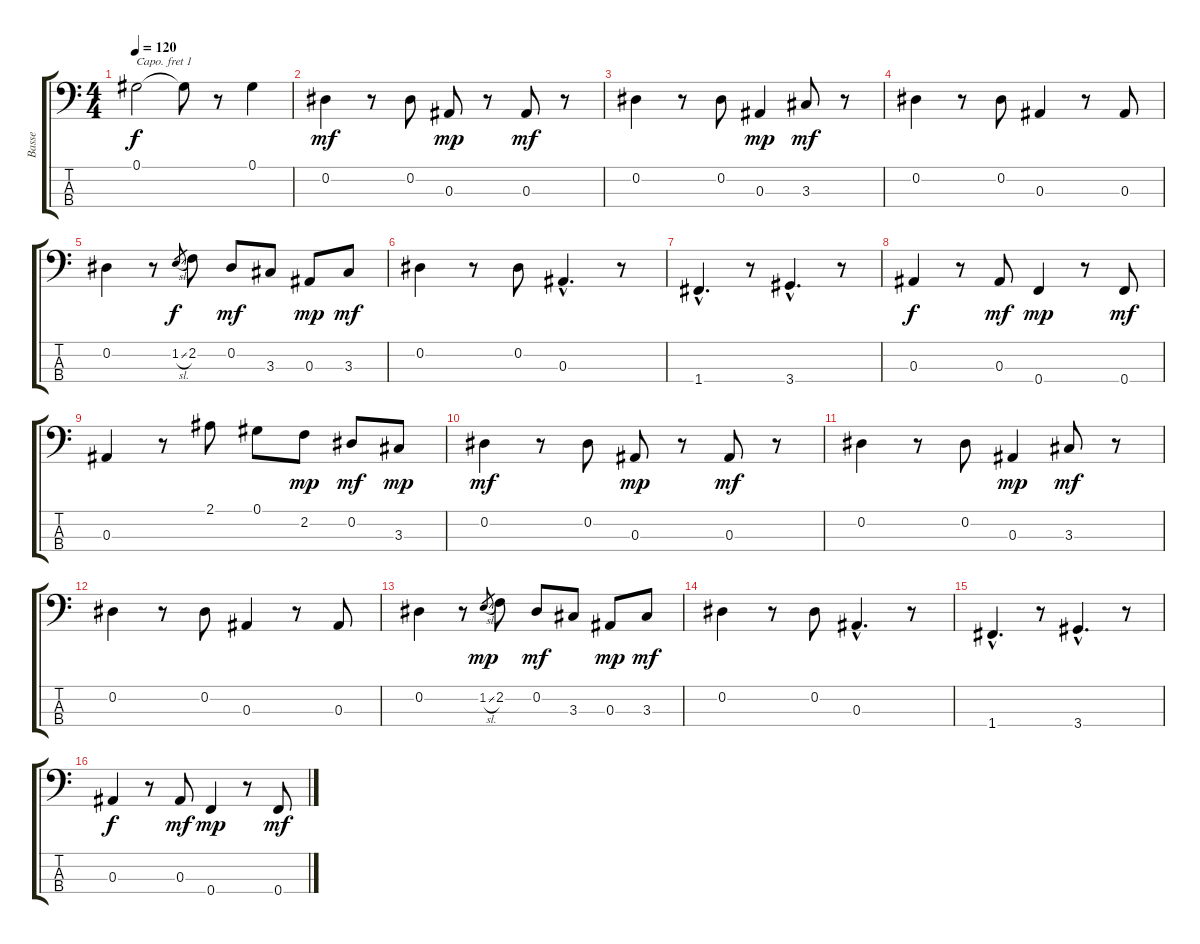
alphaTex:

\track ("Basse" "Basse") {instrument acousticbass}
\staff {score tabs}
\capo 1
\tuning (G2 D2 A1 E1) {hide}
\ts (4 4)
\tempo 120
\clef f4
\ks c
0.1.2{dy f} 0.1{t}.8 r.8 0.1.4 |
0.2.4{dy mf} r.8 0.2.8 0.3.8{dy mp} r.8 0.3.8{dy mf} r.8 |
0.2.4 r.8 0.2.8 0.3.4{dy mp} 3.3.8{dy mf} r.8 |
0.2.4 r.8 0.2.8 0.3.4 r.8 0.3.8 |
0.2.4 r.8 1.2{sl}.8{gr dy f} 2.2.8 0.2.8{dy mf} 3.3.8 0.3.8{dy mp} 3.3.8{dy mf} |
0.2.4 r.8 0.2.8 0.3{hac}.4{d} r.8 |
1.4{hac}.4{d} r.8 3.4{hac}.4{d} r.8 |
0.3.4{dy f} r.8 0.3.8{dy mf} 0.4.4{dy mp} r.8 0.4.8{dy mf} |
0.3.4 r.8 2.1.8 0.1.8 2.2.8{dy mp} 0.2.8{dy mf} 3.3.8{dy mp} |
0.2.4{dy mf} r.8 0.2.8 0.3.8{dy mp} r.8 0.3.8{dy mf} r.8 |
0.2.4 r.8 0.2.8 0.3.4{dy mp} 3.3.8{dy mf} r.8 |
0.2.4 r.8 0.2.8 0.3.4 r.8 0.3.8 |
0.2.4 r.8 1.2{sl}.8{gr dy mp} 2.2.8 0.2.8{dy mf} 3.3.8 0.3.8{dy mp} 3.3.8{dy mf} |
0.2.4 r.8 0.2.8 0.3{hac}.4{d} r.8 |
1.4{hac}.4{d} r.8 3.4{hac}.4{d} r.8 |
0.3.4{dy f} r.8 0.3.8{dy mf} 0.4.4{dy mp} r.8 0.4.8{dy mf}
